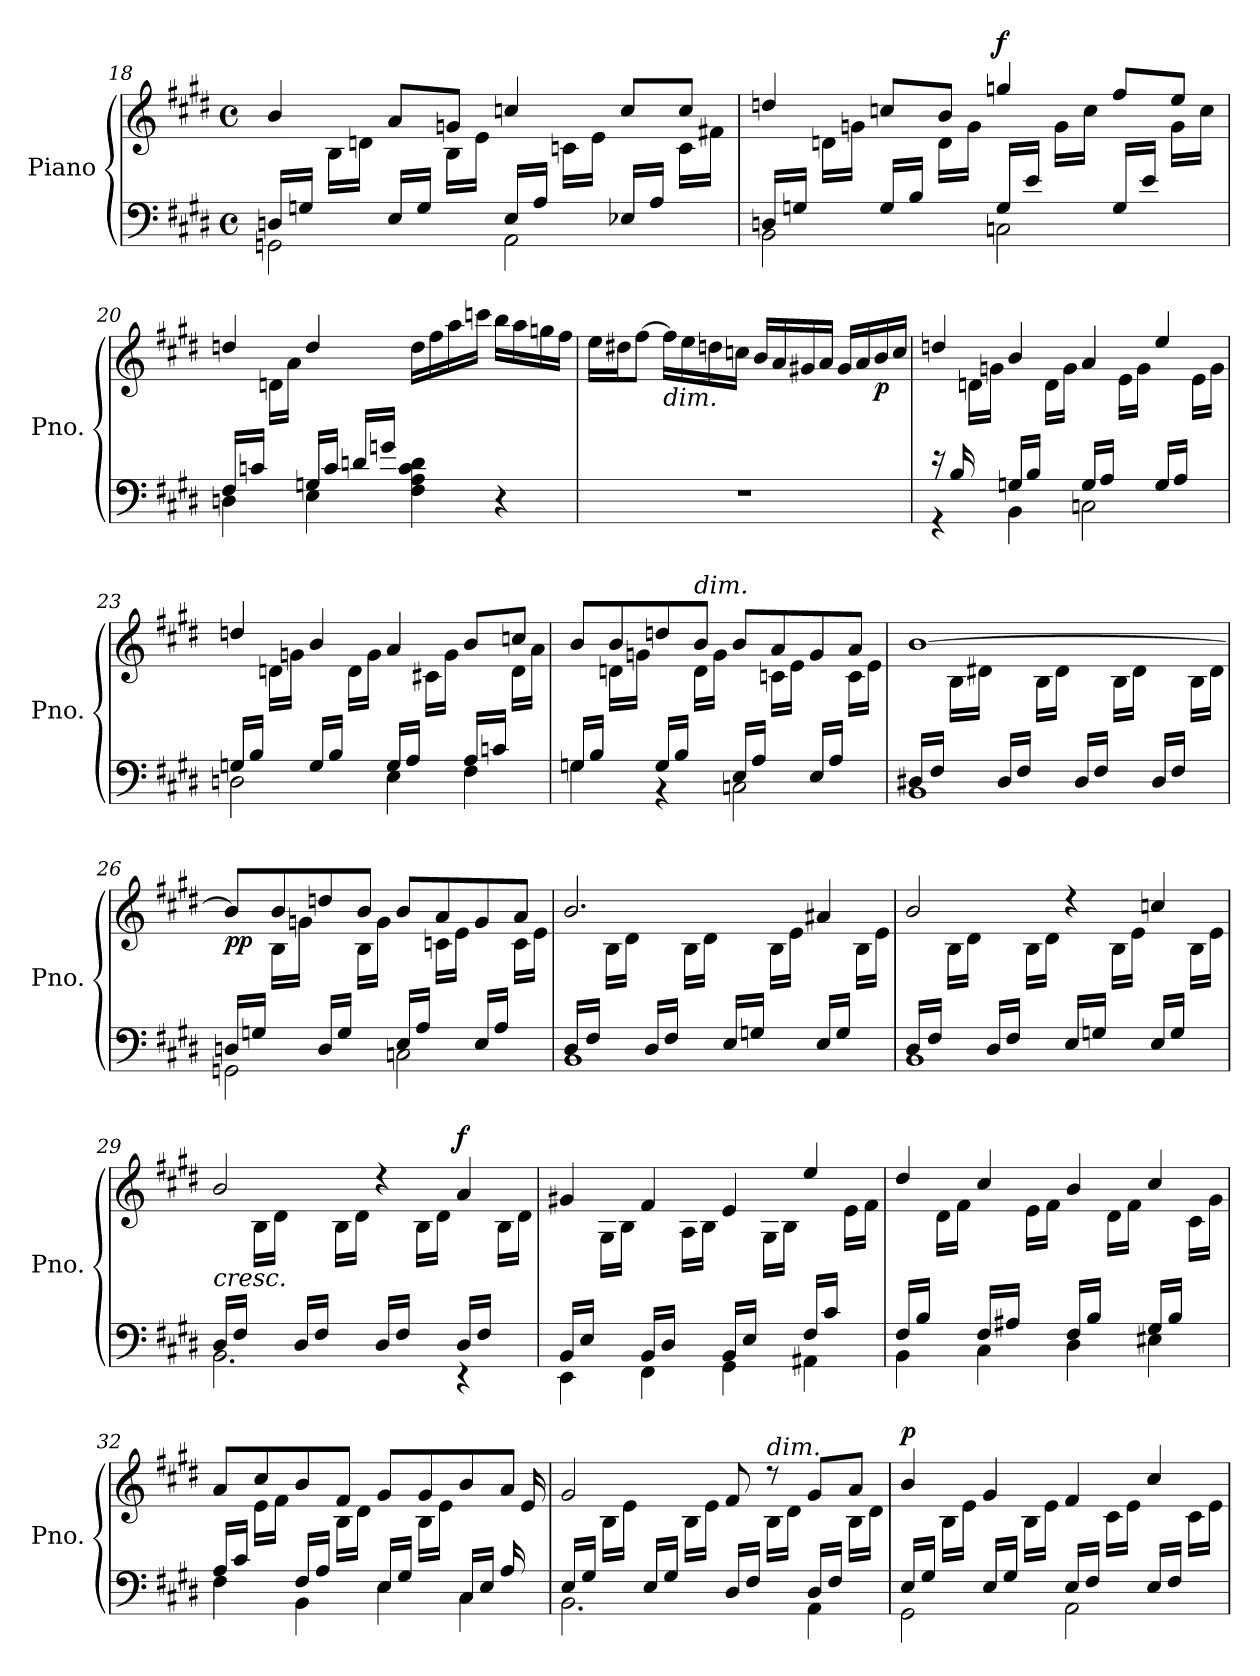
**kern	**kern	**dynam
*part1	*part1	*part1
*staff2	*staff1	*staff1/2
*I"Piano	*	*
*I'Pno.	*	*
!!LO:LB:g=z
*clefF4	*clefG2	*
*k[f#c#g#d#]	*k[f#c#g#d#]	*
*M4/4	*M4/4	*
*met(c)	*met(c)	*
=18	=18	=18
*^	*^	*
16Dn/LL	2GGn\	4b/	8ryy	.
16Gn/JJ	.	.	.	.
8ryy	.	.	16B\LL	.
.	.	.	16dn\JJ	.
16E/LL	.	8a/L	8ryy	.
16G/JJ	.	.	.	.
8ryy	.	8gn/J	16B\LL	.
.	.	.	16e\JJ	.
16E/LL	2AA\	4ccn/	8ryy	.
16A/JJ	.	.	.	.
8ryy	.	.	16cn\LL	.
.	.	.	16e\JJ	.
16E-X/LL	.	8cc/L	8ryy	.
16A/JJ	.	.	.	.
8ryy	.	8cc/J	16c\LL	.
.	.	.	16f#X\JJ	.
=19	=19	=19	=19	=19
16Dn/LL	2BB\	4ddn/	8ryy	.
16Gn/JJ	.	.	.	.
8ryy	.	.	16dn\LL	.
.	.	.	16gn\JJ	.
16G/LL	.	8ccn/L	8ryy	.
16B/JJ	.	.	.	.
8ryy	.	8b/J	16d\LL	.
.	.	.	16g\JJ	.
!	!	!	!	!LO:DY:a
16G/LL	2Cn\	4ggn/	8ryy	f
16e/JJ	.	.	.	.
8ryy	.	.	16g\LL	.
.	.	.	16cc\JJ	.
16G/LL	.	8ff#/L	8ryy	.
16e/JJ	.	.	.	.
8ryy	.	8ee/J	16g\LL	.
.	.	.	16cc\JJ	.
!!LO:LB:g=z	!!
=20	=20	=20	=20	=20
16F#/LL	4Dn\	4ddn/	8ryy	.
16cn/JJ	.	.	.	.
8ryy	.	.	16dn\LL	.
.	.	.	16a\JJ	.
16Gn/LL	4E\	4dd/	2.ryy	.
16c/JJ	.	.	.	.
16dn/LL	.	.	.	.
16gn/JJ	.	.	.	.
4F#\ 4A\ 4c\ 4d\	2ryy	16dd\LL	.	.
.	.	16ff#\	.	.
.	.	16aa\	.	.
.	.	16cccn\JJ	.	.
4r	.	16bb\LL	.	.
.	.	16aa\	.	.
.	.	16ggn\	.	.
.	.	16ff#\JJ	.	.
*v	*v	*	*	*
*	*v	*v	*
=21	=21	=21
1r	16ee\LL	.
.	16dd#X\J	.
.	[8ff#\J	.
!	!LO:TX:b:i:t=dim.	!
.	16ff#\LL]	.
.	16ee\	.
.	16ddn\	.
.	16ccn\JJ	.
.	16b/LL	.
.	16a/	.
.	16g#X/	.
.	16a/JJ	.
.	16g#/LL	.
.	16a/	.
!	!	!LO:DY:b
.	16b/	p
.	16cc/JJ	.
!!LO:PB:g=z
=22	=22	=22
*^	*^	*
16r	4r	4ddn/	8ryy	.
16B/	.	.	.	.
8ryy	.	.	16dn\LL	.
.	.	.	16gn\JJ	.
16Gn/LL	4BB\	4b/	8ryy	.
16B/JJ	.	.	.	.
8ryy	.	.	16d\LL	.
.	.	.	16g\JJ	.
16G/LL	2Cn\	4a/	8ryy	.
16A/JJ	.	.	.	.
8ryy	.	.	16e\LL	.
.	.	.	16g\JJ	.
16G/LL	.	4ee/	8ryy	.
16A/JJ	.	.	.	.
8ryy	.	.	16e\LL	.
.	.	.	16g\JJ	.
=23	=23	=23	=23	=23
16Gn/LL	2Dn\	4ddn/	8ryy	.
16B/JJ	.	.	.	.
8ryy	.	.	16dn\LL	.
.	.	.	16gn\JJ	.
16G/LL	.	4b/	8ryy	.
16B/JJ	.	.	.	.
8ryy	.	.	16d\LL	.
.	.	.	16g\JJ	.
16G/LL	4E\	4a/	8ryy	.
16A/JJ	.	.	.	.
8ryy	.	.	16c#X\LL	.
.	.	.	16g\JJ	.
16A/LL	4F#\	8b/L	8ryy	.
16cn/JJ	.	.	.	.
8ryy	.	8ccn/J	16d\LL	.
.	.	.	16a\JJ	.
=24	=24	=24	=24	=24
16Gn/LL	4G\	8b/L	8ryy	.
16B/JJ	.	.	.	.
8ryy	.	8b/	16dn\LL	.
.	.	.	16gn\JJ	.
16G/LL	4r	8ddn/	8ryy	.
16B/JJ	.	.	.	.
!	!	!LO:TX:a:i:t=dim.	!	!
8ryy	.	8b/J	16d\LL	.
.	.	.	16g\JJ	.
16E/LL	2Cn\	8b/L	8ryy	.
16A/JJ	.	.	.	.
8ryy	.	8a/	16cn\LL	.
.	.	.	16e\JJ	.
16E/LL	.	8g/	8ryy	.
16A/JJ	.	.	.	.
8ryy	.	8a/J	16c\LL	.
.	.	.	16e\JJ	.
!!LO:LB:g=z	!!
=25	=25	=25	=25	=25
16D#X/LL	1BB	[1b	8ryy	.
16F#/JJ	.	.	.	.
8ryy	.	.	16B\LL	.
.	.	.	16d#X\JJ	.
16D#/LL	.	.	8ryy	.
16F#/JJ	.	.	.	.
8ryy	.	.	16B\LL	.
.	.	.	16d#\JJ	.
16D#/LL	.	.	8ryy	.
16F#/JJ	.	.	.	.
8ryy	.	.	16B\LL	.
.	.	.	16d#\JJ	.
16D#/LL	.	.	8ryy	.
16F#/JJ	.	.	.	.
8ryy	.	.	16B\LL	.
.	.	.	16d#\JJ	.
=26	=26	=26	=26	=26
!	!	!	!	!LO:DY:b
16Dn/LL	2GGn\	8b/L]	8ryy	pp
16Gn/JJ	.	.	.	.
8ryy	.	8b/	16B\LL	.
.	.	.	16gn\JJ	.
16D/LL	.	8ddn/	8ryy	.
16G/JJ	.	.	.	.
8ryy	.	8b/J	16B\LL	.
.	.	.	16g\JJ	.
16E/LL	2Cn\	8b/L	8ryy	.
16A/JJ	.	.	.	.
8ryy	.	8a/	16cn\LL	.
.	.	.	16e\JJ	.
16E/LL	.	8g/	8ryy	.
16A/JJ	.	.	.	.
8ryy	.	8a/J	16c\LL	.
.	.	.	16e\JJ	.
!!LO:LB:g=z	!!
=27	=27	=27	=27	=27
16D#/LL	1BB	2.b/	8ryy	.
16F#/JJ	.	.	.	.
8ryy	.	.	16B\LL	.
.	.	.	16d#\JJ	.
16D#/LL	.	.	8ryy	.
16F#/JJ	.	.	.	.
8ryy	.	.	16B\LL	.
.	.	.	16d#\JJ	.
16E/LL	.	.	8ryy	.
16Gn/JJ	.	.	.	.
8ryy	.	.	16B\LL	.
.	.	.	16e\JJ	.
16E/LL	.	4a#X/	8ryy	.
16G/JJ	.	.	.	.
8ryy	.	.	16B\LL	.
.	.	.	16e\JJ	.
=28	=28	=28	=28	=28
16D#/LL	1BB	2b/	8ryy	.
16F#/JJ	.	.	.	.
8ryy	.	.	16B\LL	.
.	.	.	16d#\JJ	.
16D#/LL	.	.	8ryy	.
16F#/JJ	.	.	.	.
8ryy	.	.	16B\LL	.
.	.	.	16d#\JJ	.
16E/LL	.	4r	8ryy	.
16Gn/JJ	.	.	.	.
8ryy	.	.	16B\LL	.
.	.	.	16e\JJ	.
16E/LL	.	4ccn/	8ryy	.
16G/JJ	.	.	.	.
8ryy	.	.	16B\LL	.
.	.	.	16e\JJ	.
=29	=29	=29	=29	=29
!LO:TX:a:i:t=cresc.	!	!	!	!
16D#/LL	2.BB\	2b/	8ryy	.
16F#/JJ	.	.	.	.
8ryy	.	.	16B\LL	.
.	.	.	16d#\JJ	.
16D#/LL	.	.	8ryy	.
16F#/JJ	.	.	.	.
8ryy	.	.	16B\LL	.
.	.	.	16d#\JJ	.
16D#/LL	.	4r	8ryy	.
16F#/JJ	.	.	.	.
8ryy	.	.	16B\LL	.
.	.	.	16d#\JJ	.
!	!	!	!	!LO:DY:a
16D#/LL	4r	4a/	8ryy	f
16F#/JJ	.	.	.	.
8ryy	.	.	16B\LL	.
.	.	.	16d#\JJ	.
!!LO:LB:g=z	!!
=30	=30	=30	=30	=30
16BB/LL	4EE\	4g#X/	8ryy	.
16E/JJ	.	.	.	.
8ryy	.	.	16G#\LL	.
.	.	.	16B\JJ	.
16BB/LL	4FF#\	4f#/	8ryy	.
16D#/JJ	.	.	.	.
8ryy	.	.	16A\LL	.
.	.	.	16B\JJ	.
16BB/LL	4GG#\	4e/	8ryy	.
16E/JJ	.	.	.	.
8ryy	.	.	16G#\LL	.
.	.	.	16B\JJ	.
16F#/LL	4AA#X\	4ee/	8ryy	.
16c#/JJ	.	.	.	.
8ryy	.	.	16e\LL	.
.	.	.	16f#\JJ	.
=31	=31	=31	=31	=31
16F#/LL	4BB\	4dd#/	8ryy	.
16B/JJ	.	.	.	.
8ryy	.	.	16d#\LL	.
.	.	.	16f#\JJ	.
16F#/LL	4C#\	4cc#/	8ryy	.
16A#X/JJ	.	.	.	.
8ryy	.	.	16e\LL	.
.	.	.	16f#\JJ	.
16F#/LL	4D#\	4b/	8ryy	.
16B/JJ	.	.	.	.
8ryy	.	.	16d#\LL	.
.	.	.	16f#\JJ	.
16G#/LL	4E#X\	4cc#/	8ryy	.
16B/JJ	.	.	.	.
8ryy	.	.	16c#\LL	.
.	.	.	16g#\JJ	.
=32	=32	=32	=32	=32
16A/LL	4F#\	8a/L	8ryy	.
16c#/JJ	.	.	.	.
8ryy	.	8cc#/	16e\LL	.
.	.	.	16f#\JJ	.
16F#/LL	4BB\	8b/	8ryy	.
16A/JJ	.	.	.	.
8ryy	.	8f#/J	16B\LL	.
.	.	.	16d#\JJ	.
16E/LL	4E\	8g#/L	8ryy	.
16G#/JJ	.	.	.	.
8ryy	.	8g#/	16B\LL	.
.	.	.	16e\JJ	.
16C#/LL	4C#\	8b/	8.ryy	.
16E/JJ	.	.	.	.
16A/	.	8a/J	.	.
16ryy	.	.	16e/	.
!!LO:PB:g=z	!!
=33	=33	=33	=33	=33
16E/LL	2.BB\	2g#/	8ryy	.
16G#/JJ	.	.	.	.
8ryy	.	.	16B\LL	.
.	.	.	16e\JJ	.
16E/LL	.	.	8ryy	.
16G#/JJ	.	.	.	.
8ryy	.	.	16B\LL	.
.	.	.	16e\JJ	.
16D#/LL	.	8f#/	8ryy	.
16F#/JJ	.	.	.	.
!	!	!LO:TX:a:i:t=dim.	!	!
8ryy	.	8r	16B\LL	.
.	.	.	16d#\JJ	.
16D#/LL	4AA\	8g#/L	8ryy	.
16F#/JJ	.	.	.	.
8ryy	.	8a/J	16B\LL	.
.	.	.	16d#\JJ	.
=34	=34	=34	=34	=34
!	!	!	!	!LO:DY:a
16E/LL	2GG#\	4b/	8ryy	p
16G#/JJ	.	.	.	.
8ryy	.	.	16B\LL	.
.	.	.	16e\JJ	.
16E/LL	.	4g#/	8ryy	.
16G#/JJ	.	.	.	.
8ryy	.	.	16B\LL	.
.	.	.	16e\JJ	.
16E/LL	2AA\	4f#/	8ryy	.
16F#/JJ	.	.	.	.
8ryy	.	.	16c#\LL	.
.	.	.	16e\JJ	.
16E/LL	.	4cc#/	8ryy	.
16F#/JJ	.	.	.	.
8ryy	.	.	16c#\LL	.
.	.	.	16e\JJ	.
*v	*v	*	*	*
*	*v	*v	*
=	=	=
*-	*-	*-
